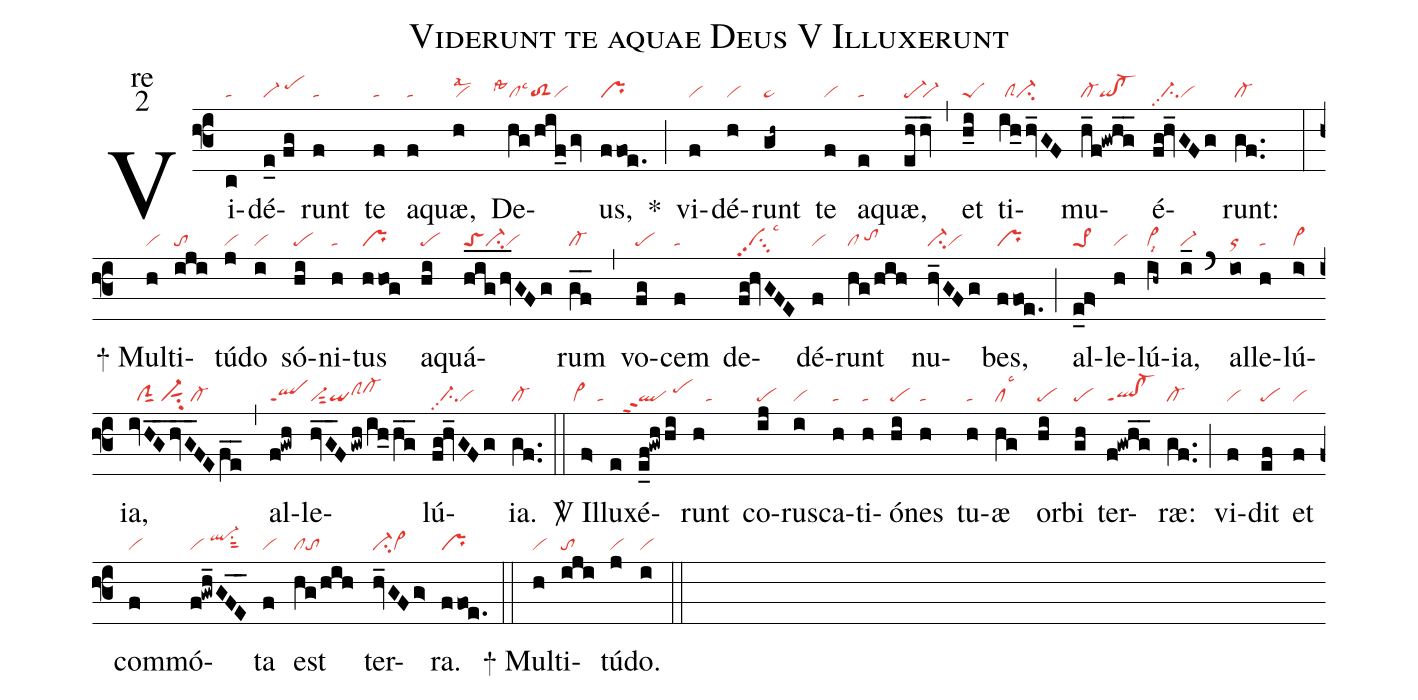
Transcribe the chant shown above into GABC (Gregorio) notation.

name:Viderunt te aquae Deus V Illuxerunt;
office-part:re;
mode:2;
nabc-lines:1;
%%
(f3) Vi(c|ta)dé(e_0//fg|vi-/pehi)runt(f|ta) te(f|ta) a(f|ta)quæ,(h|vilsal2)
De(hg/hif_/gv|````cllssta1lsc3toS2vi)us,(ffoe.|pr) <sp>*</sp>(;)
vi(f|vi)dé(h|vi)runt(gh~|pe~) te(f|vi) a(e|ta)quæ,(eh_/hv_|pe-`vi-) (,)
et(h_i|peS) ti(ih_/hv_GF|/clSci-)mu(h_f!gwhg__|cl-qi!cl-)é(fg@hv_GFg|//ci-pp2vi)runt:(gf..|cl-) (:)

<sp>+</sp> Mul(h|vi)ti(iji|to)tú(j|vi)do(i|vi) só(hi|pe)ni(h|ta)tus(hhog|pr)
a(hi|pe)quá(hig___/hv_GFg|toSci-vi)rum(gf__|cl-) (,)
vo(fg|pe)cem(f|ta) de(fg@hvGFE|vipp2su3lsc3)dé(f|vi)runt(hg/hih|cl/tohh)
nu(hv_GFg|vi-su2vi)bes,(ffoe.|pr) (;) al(e_f>|pe>1)le(h|vi)lú(ih~|vi>lsi8)ia,(i_|vi-) (`)
al(io|or)le(h|ta)lú(i>|vi>)ia,(ivHG__hvG__FEfe__|//clSsut1/vi-sut1su2/cl-) (,)
al(f!gwh|qlppt1)le(hvG__F/gwh/ih_/hg__|vi-sut2qiclShhcl-hi)lú(fg@hv_GFg|//ci-pp2vi)ia.(gf..|cl-) (::)

<sp>V/</sp> Il(f>|``vi>)lu(e|```ta)xé(e_f!gwh/hi|````qlppt2/pehi)runt(h|///ta)
co(ij|pe)rus(i|vi)ca(h|ta)ti(h|ta)ó(hi|pe)nes(h|ta) tu(h|ta)æ(hg|cllsc3)
or(hi|pe)bi(gh|pe) ter(f!gwhg__|ql!cl-ppt1)ræ:(gf..|cl-) (;)
vi(f|vi)dit(ef|pe) et(f|vi) com(f|vi)mó(f!gwh_GFE__|vi/ql-hisu1sut2)ta(f|vi)
est(hg/hih|clto) ter(hv_GFg>|ci-vi>)ra.(ffoe.|pr) (::)

<sp>+</sp> Mul(h|vi)ti(iji|to)tú(j|vi)do.(i|vi) (::)
